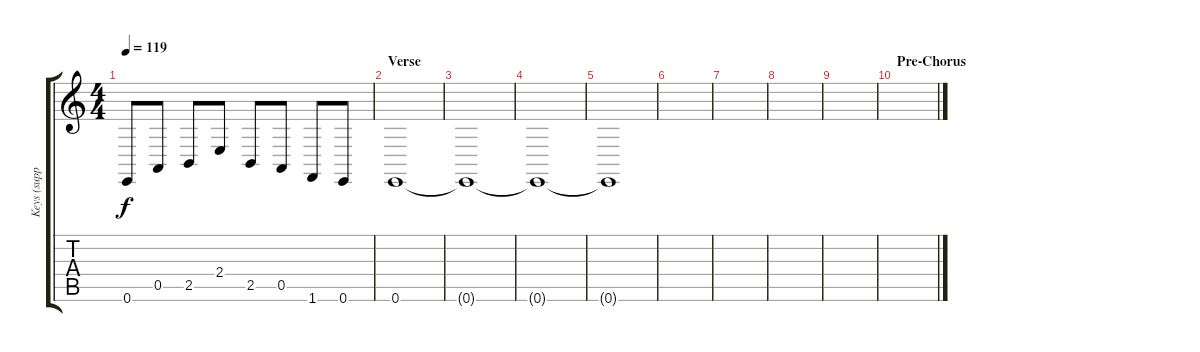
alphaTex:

\track ("Keys (support/FX)" "Keys (supp") {instrument pad3polysynth}
\staff {score tabs}
\tuning (E4 B3 G3 D3 A2 E2) {hide}
\ts (4 4)
\tempo 119
\clef g2
\ks c
0.6.8{dy f instrument pad3polysynth} 0.5.8 2.5.8 2.4.8 2.5.8 0.5.8 1.6.8 0.6.8 |
\section ("" "Verse")
0.6.1 |
0.6{t}.1 |
0.6{t}.1 |
0.6{t}.1 |
|
|
|
|
\section ("" "Pre-Chorus")
